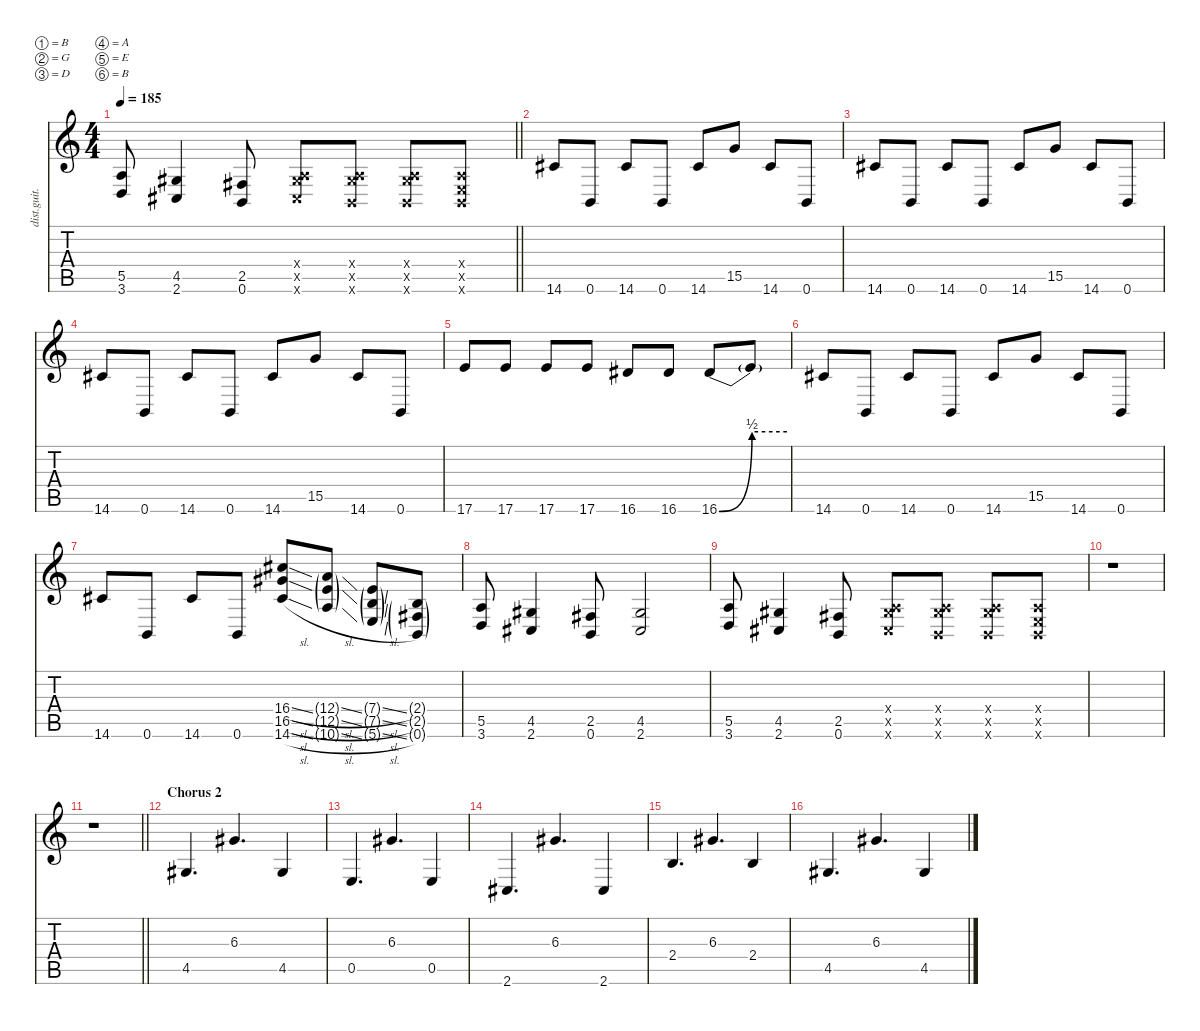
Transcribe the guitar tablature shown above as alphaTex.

\defaultSystemsLayout 4
\hideDynamics
\bracketExtendMode nobrackets
\track ("Distortion Guitar - Petr" "dist.guit.") {instrument distortionguitar}
\staff {score tabs}
\tuning (B3 G3 D3 A2 E2 B1)
\ts (4 4)
\tempo 185
\clef g2
\barLineRight lightlight
\ks c
(5.5 3.6).8{dy f beam Up} (4.5{acc #} 2.6{acc #}).4{beam Up} (2.5{acc #} 0.6).8{beam Up} (0.4{x} 4.5{x acc #} 2.6{x acc #}).8{beam Up} (0.4{x} 4.5{x acc #} 0.6{x}).8{beam Up} (0.4{x} 4.5{x acc #} 0.6{x}).8{beam Up} (0.4{x} 0.5{x} 0.6{x}).8{beam Up} |
14.6{acc #}.8{beam Up} 0.6.8{beam Up} 14.6{acc #}.8{beam Up} 0.6.8{beam Up} 14.6{acc #}.8{beam Up} 15.5.8{beam Up} 14.6{acc #}.8{beam Up} 0.6.8{beam Up} |
14.6{acc #}.8{beam Up} 0.6.8{beam Up} 14.6{acc #}.8{beam Up} 0.6.8{beam Up} 14.6{acc #}.8{beam Up} 15.5.8{beam Up} 14.6{acc #}.8{beam Up} 0.6.8{beam Up} |
14.6{acc #}.8{beam Up} 0.6.8{beam Up} 14.6{acc #}.8{beam Up} 0.6.8{beam Up} 14.6{acc #}.8{beam Up} 15.5.8{beam Up} 14.6{acc #}.8{beam Up} 0.6.8{beam Up} |
17.6.8{beam Up} 17.6.8{beam Up} 17.6.8{beam Up} 17.6.8{beam Up} 16.6{acc #}.8{beam Up} 16.6{acc #}.8{beam Up} 16.6{be (bend 0 0 60 2) acc #}.8{beam Up} 16.6{be (hold 0 2 60 2) t}.8{beam Up} |
14.6{acc #}.8{beam Up} 0.6.8{beam Up} 14.6{acc #}.8{beam Up} 0.6.8{beam Up} 14.6{acc #}.8{beam Up} 15.5.8{beam Up} 14.6{acc #}.8{beam Up} 0.6.8{beam Up} |
14.6{acc #}.8{beam Up} 0.6.8{beam Up} 14.6{acc #}.8{beam Up} 0.6.8{beam Up} (16.4{sl acc #} 16.5{sl acc #} 14.6{sl acc #}).8{beam Up} (12.4{sl g} 12.5{sl g} 10.6{sl g}).8{beam Up} (7.4{sl g} 7.5{sl g} 5.6{sl g}).8{beam Up} (2.4{g} 2.5{g acc #} 0.6{g}).8{beam Up} |
(5.5 3.6).8{beam Up} (4.5{acc #} 2.6{acc #}).4{beam Up} (2.5{acc #} 0.6).8{beam Up} (4.5{acc #} 2.6{acc #}).2{beam Up} |
(5.5 3.6).8{beam Up} (4.5{acc #} 2.6{acc #}).4{beam Up} (2.5{acc #} 0.6).8{beam Up} (0.4{x} 4.5{x acc #} 2.6{x acc #}).8{beam Up} (0.4{x} 4.5{x acc #} 0.6{x}).8{beam Up} (0.4{x} 4.5{x acc #} 0.6{x}).8{beam Up} (0.4{x} 0.5{x} 0.6{x}).8{beam Up} |
r.1{beam Down} |
\barLineRight lightlight
r.1{beam Down} |
\section ("" "Chorus 2")
4.5{acc #}.4{d beam Up} 6.3{acc #}.4{d beam Up} 4.5{acc #}.4{beam Up} |
0.5.4{d beam Up} 6.3{acc #}.4{d beam Up} 0.5.4{beam Up} |
2.6{acc #}.4{d beam Up} 6.3{acc #}.4{d beam Up} 2.6{acc #}.4{beam Up} |
2.4.4{d beam Up} 6.3{acc #}.4{d beam Up} 2.4.4{beam Up} |
4.5{acc #}.4{d beam Up} 6.3{acc #}.4{d beam Up} 4.5{acc #}.4{beam Up}
